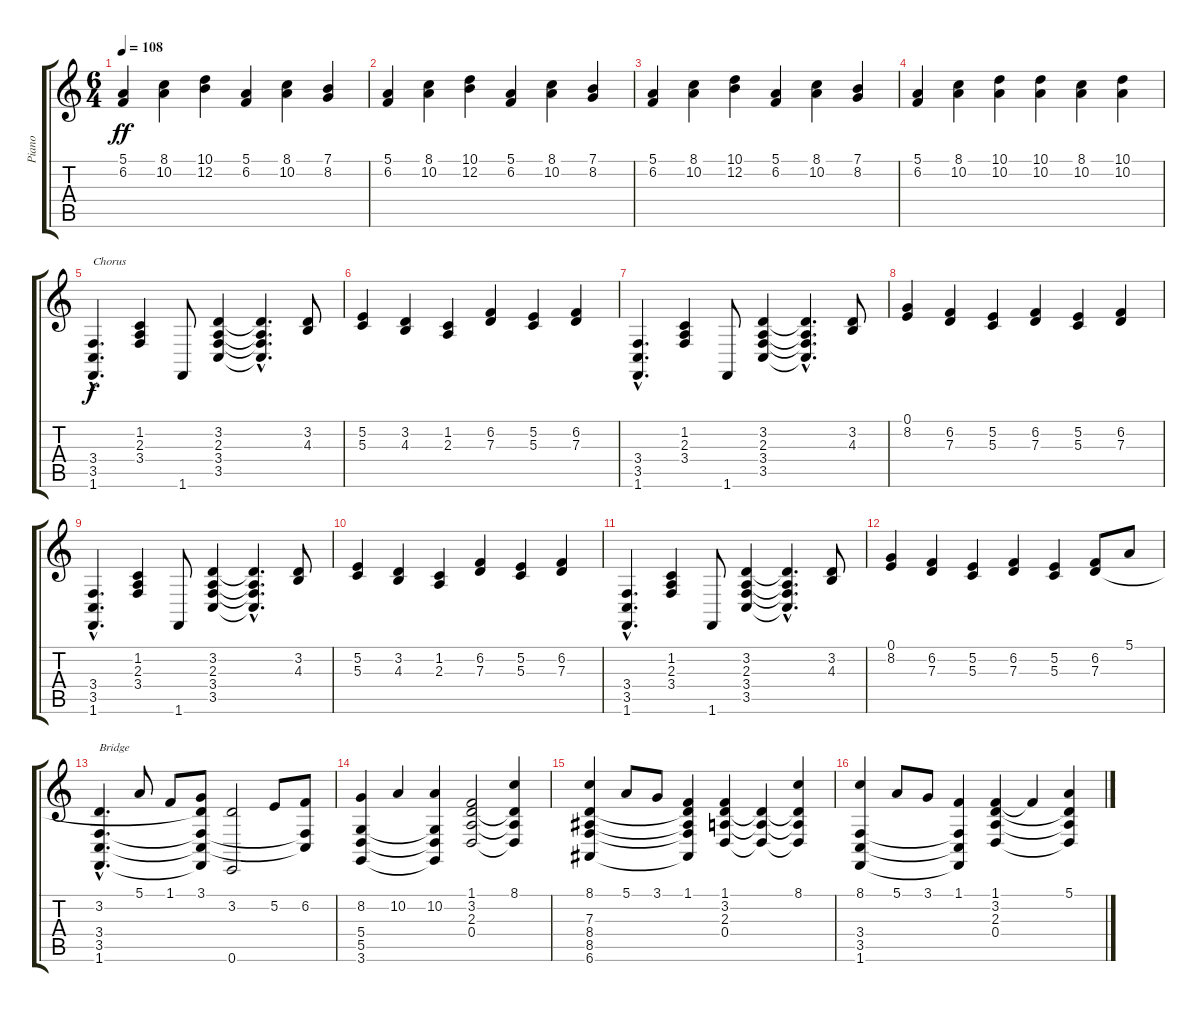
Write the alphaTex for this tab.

\track ("Piano" "Piano") {instrument acousticgrandpiano}
\staff {score tabs}
\tuning (E4 B3 G3 D3 A2 E2) {hide}
\ts (6 4)
\tempo 108
\clef g2
\ks c
(5.1 6.2).4{dy ff} (8.1 10.2).4 (10.1 12.2).4 (5.1 6.2).4 (8.1 10.2).4 (7.1 8.2).4 |
(5.1 6.2).4 (8.1 10.2).4 (10.1 12.2).4 (5.1 6.2).4 (8.1 10.2).4 (7.1 8.2).4 |
(5.1 6.2).4 (8.1 10.2).4 (10.1 12.2).4 (5.1 6.2).4 (8.1 10.2).4 (7.1 8.2).4 |
(5.1 6.2).4 (8.1 10.2).4 (10.1 10.2).4 (10.1 10.2).4 (8.1 10.2).4 (10.1 10.2).4 |
(3.4{hac} 3.5{hac} 1.6{hac}).4{d txt "Chorus" dy f} (1.2 2.3 3.4).4 1.6.8 (3.2 2.3 3.4 3.5).4 (3.2{hac t} 2.3{hac t} 3.4{hac t} 3.5{hac t}).4{d} (3.2 4.3).8 |
(5.2 5.3).4 (3.2 4.3).4 (1.2 2.3).4 (6.2 7.3).4 (5.2 5.3).4 (6.2 7.3).4 |
(3.4{hac} 3.5{hac} 1.6{hac}).4{d} (1.2 2.3 3.4).4 1.6.8 (3.2 2.3 3.4 3.5).4 (3.2{hac t} 2.3{hac t} 3.4{hac t} 3.5{hac t}).4{d} (3.2 4.3).8 |
(0.1 8.2).4 (6.2 7.3).4 (5.2 5.3).4 (6.2 7.3).4 (5.2 5.3).4 (6.2 7.3).4 |
(3.4{hac} 3.5{hac} 1.6{hac}).4{d} (1.2 2.3 3.4).4 1.6.8 (3.2 2.3 3.4 3.5).4 (3.2{hac t} 2.3{hac t} 3.4{hac t} 3.5{hac t}).4{d} (3.2 4.3).8 |
(5.2 5.3).4 (3.2 4.3).4 (1.2 2.3).4 (6.2 7.3).4 (5.2 5.3).4 (6.2 7.3).4 |
(3.4{hac} 3.5{hac} 1.6{hac}).4{d} (1.2 2.3 3.4).4 1.6.8 (3.2 2.3 3.4 3.5).4 (3.2{hac t} 2.3{hac t} 3.4{hac t} 3.5{hac t}).4{d} (3.2 4.3).8 |
(0.1 8.2).4 (6.2 7.3).4 (5.2 5.3).4 (6.2 7.3).4 (5.2 5.3).4 (6.2 7.3).8 5.1.8 |
(3.2{hac} 3.4{hac} 3.5{hac} 1.6{hac}).4{d txt "Bridge"} 5.1.8 1.1.8 (3.1 7.3{t} 3.4{t} 3.5{t} 1.6{t}).8 (3.2 0.6).2 5.2.8 (6.2 3.4{t} 3.5{t}).8 |
(8.2 5.4 5.5 3.6).4 10.2.4 (10.2 5.4{t} 5.5{t} 3.6{t}).4 (1.1 3.2 2.3 0.4).2 (8.1 3.2{t} 2.3{t} 0.4{t}).4 |
(8.1 7.3 8.4 8.5 6.6).4 5.1.8 3.1.8 (1.1 7.3{t} 8.4{t} 8.5{t} 6.6{t}).4 (1.1 3.2 2.3 0.4).4 (3.2{t} 2.3{t} 0.4{t}).4 (8.1 3.2{t} 2.3{t} 0.4{t}).4 |
(8.1 3.4 3.5 1.6).4 5.1.8 3.1.8 (1.1 3.4{t} 3.5{t} 1.6{t}).4 (1.1 3.2 2.3 0.4).4 1.1{t}.4 (5.1 3.2{t} 2.3{t} 0.4{t}).4
